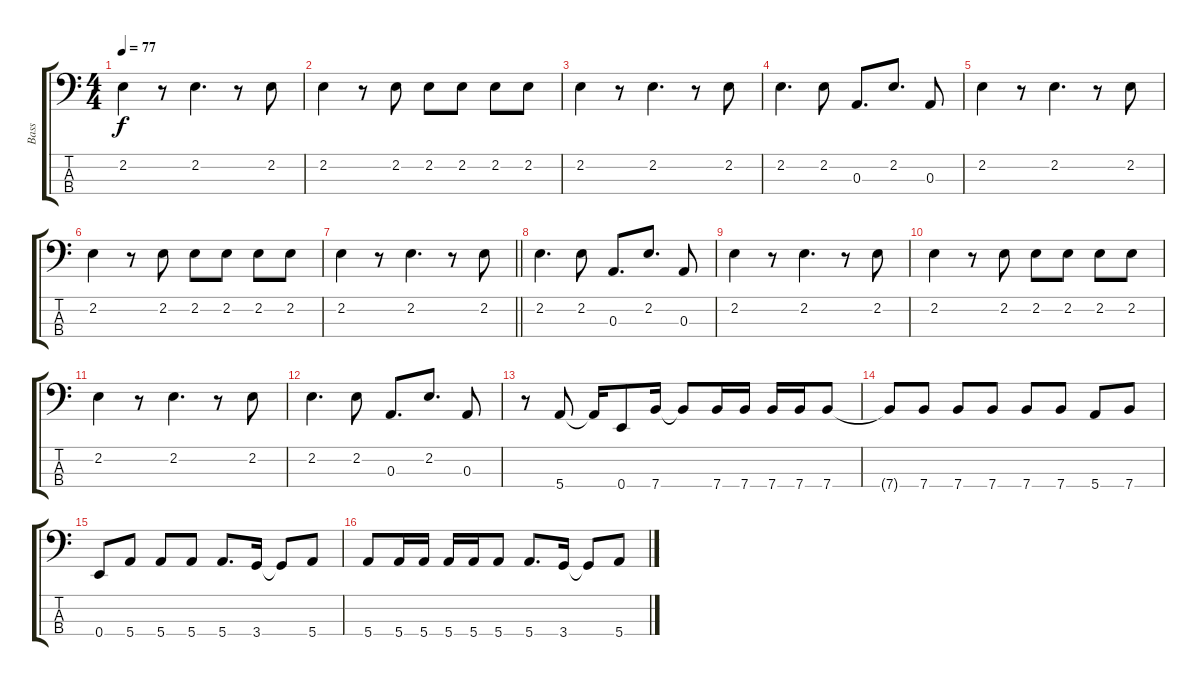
\track ("Bass" "Bass") {instrument electricbassfinger}
\staff {score tabs}
\tuning (G2 D2 A1 E1) {hide}
\ts (4 4)
\tempo 77
\clef f4
\ks c
2.2.4{dy f} r.8 2.2.4{d} r.8 2.2.8 |
2.2.4 r.8 2.2.8 2.2.8 2.2.8 2.2.8 2.2.8 |
2.2.4 r.8 2.2.4{d} r.8 2.2.8 |
2.2.4{d} 2.2.8 0.3.8{d} 2.2.8{d} 0.3.8 |
2.2.4 r.8 2.2.4{d} r.8 2.2.8 |
2.2.4 r.8 2.2.8 2.2.8 2.2.8 2.2.8 2.2.8 |
\barLineRight lightlight
2.2.4 r.8 2.2.4{d} r.8 2.2.8 |
2.2.4{d} 2.2.8 0.3.8{d} 2.2.8{d} 0.3.8 |
2.2.4 r.8 2.2.4{d} r.8 2.2.8 |
2.2.4 r.8 2.2.8 2.2.8 2.2.8 2.2.8 2.2.8 |
2.2.4 r.8 2.2.4{d} r.8 2.2.8 |
2.2.4{d} 2.2.8 0.3.8{d} 2.2.8{d} 0.3.8 |
r.8 5.4.8 5.4{t}.16 0.4.8 7.4.16 7.4{t}.8 7.4.16 7.4.16 7.4.16 7.4.16 7.4.8 |
7.4{t}.8 7.4.8 7.4.8 7.4.8 7.4.8 7.4.8 5.4.8 7.4.8 |
0.4.8 5.4.8 5.4.8 5.4.8 5.4.8{d} 3.4.16 3.4{t}.8 5.4.8 |
5.4.8 5.4.16 5.4.16 5.4.16 5.4.16 5.4.8 5.4.8{d} 3.4.16 3.4{t}.8 5.4.8
